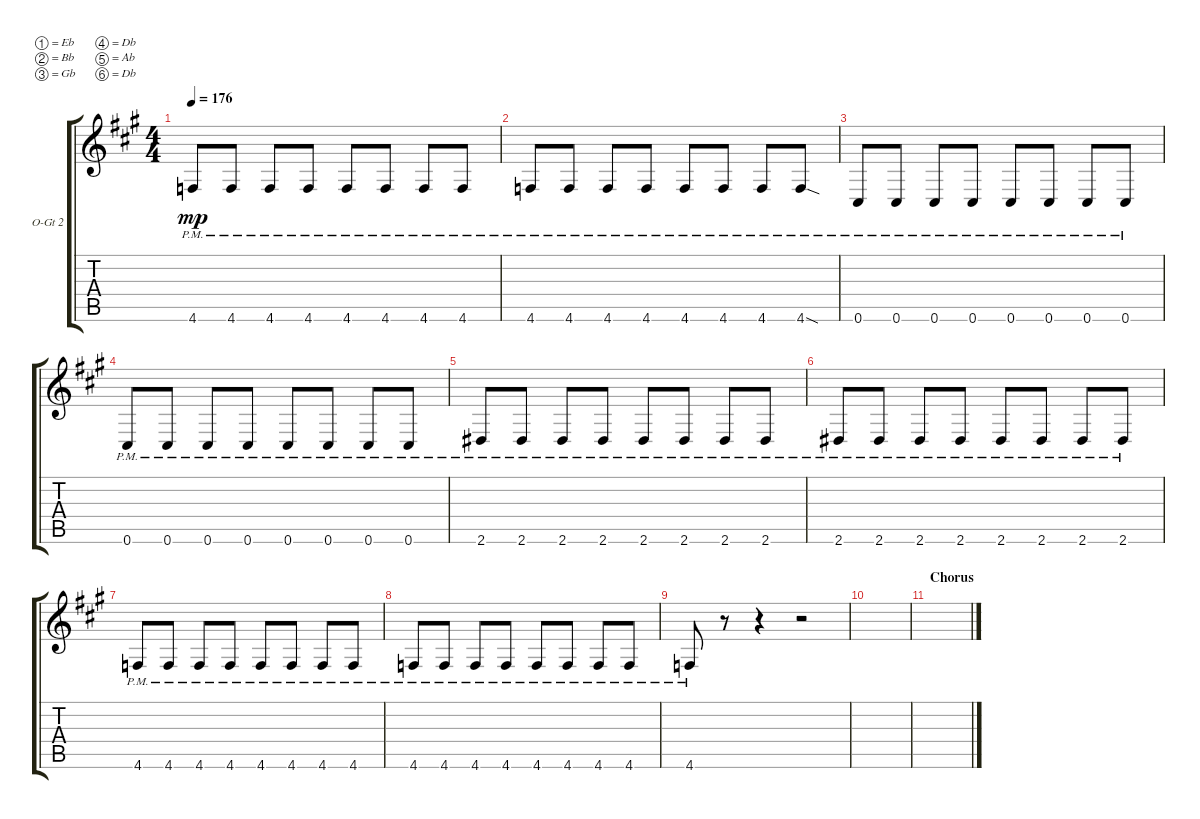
\defaultSystemsLayout 4
\bracketExtendMode groupsimilarinstruments
\firstSystemTrackNameOrientation horizontal
\otherSystemsTrackNameOrientation horizontal
\track ("Overdriven Guitar 2" "O-Gt 2") {instrument overdrivenguitar}
\staff {score tabs}
\tuning (Eb4 Bb3 Gb3 Db3 Ab2 Db2)
\ts (4 4)
\tempo 176
\clef g2
\ks a
4.6{pm}.8{dy mp} 4.6{pm}.8 4.6{pm}.8 4.6{pm}.8 4.6{pm}.8 4.6{pm}.8 4.6{pm}.8 4.6{pm}.8 |
4.6{pm}.8 4.6{pm}.8 4.6{pm}.8 4.6{pm}.8 4.6{pm}.8 4.6{pm}.8 4.6{pm}.8 4.6{sod pm}.8 |
0.6{pm}.8 0.6{pm}.8 0.6{pm}.8 0.6{pm}.8 0.6{pm}.8 0.6{pm}.8 0.6{pm}.8 0.6{pm}.8 |
0.6{pm}.8 0.6{pm}.8 0.6{pm}.8 0.6{pm}.8 0.6{pm}.8 0.6{pm}.8 0.6{pm}.8 0.6{pm}.8 |
2.6{pm}.8 2.6{pm}.8 2.6{pm}.8 2.6{pm}.8 2.6{pm}.8 2.6{pm}.8 2.6{pm}.8 2.6{pm}.8 |
2.6{pm}.8 2.6{pm}.8 2.6{pm}.8 2.6{pm}.8 2.6{pm}.8 2.6{pm}.8 2.6{pm}.8 2.6{pm}.8 |
4.6{pm}.8 4.6{pm}.8 4.6{pm}.8 4.6{pm}.8 4.6{pm}.8 4.6{pm}.8 4.6{pm}.8 4.6{pm}.8 |
4.6{pm}.8 4.6{pm}.8 4.6{pm}.8 4.6{pm}.8 4.6{pm}.8 4.6{pm}.8 4.6{pm}.8 4.6{pm}.8 |
4.6{pm}.8 r.8 r.4 r.2 |
|
\section ("" "Chorus")
